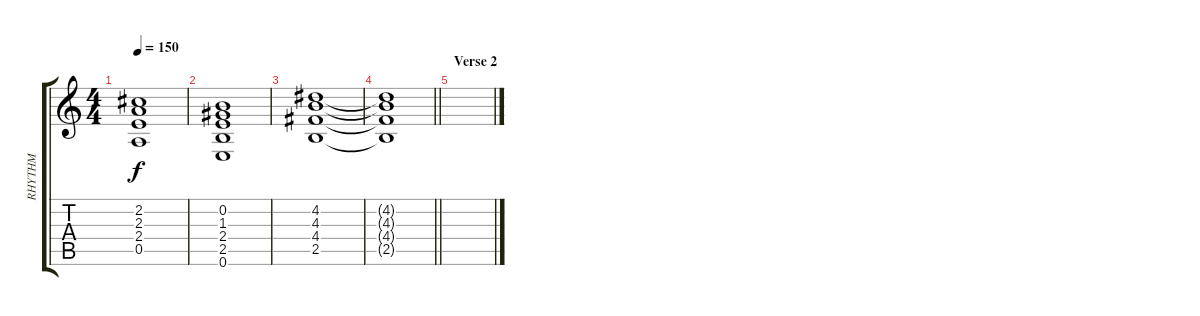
\track ("RHYTHM " "RHYTHM ") {instrument distortionguitar}
\staff {score tabs}
\tuning (E4 B3 G3 D3 A2 E2) {hide}
\ts (4 4)
\tempo 150
\clef g2
\ks c
(2.2 2.3 2.4 0.5).1{dy f} |
(0.2 1.3 2.4 2.5 0.6).1 |
(4.2 4.3 4.4 2.5).1 |
\barLineRight lightlight
(4.2{t} 4.3{t} 4.4{t} 2.5{t}).1 |
\section ("" "Verse 2")
